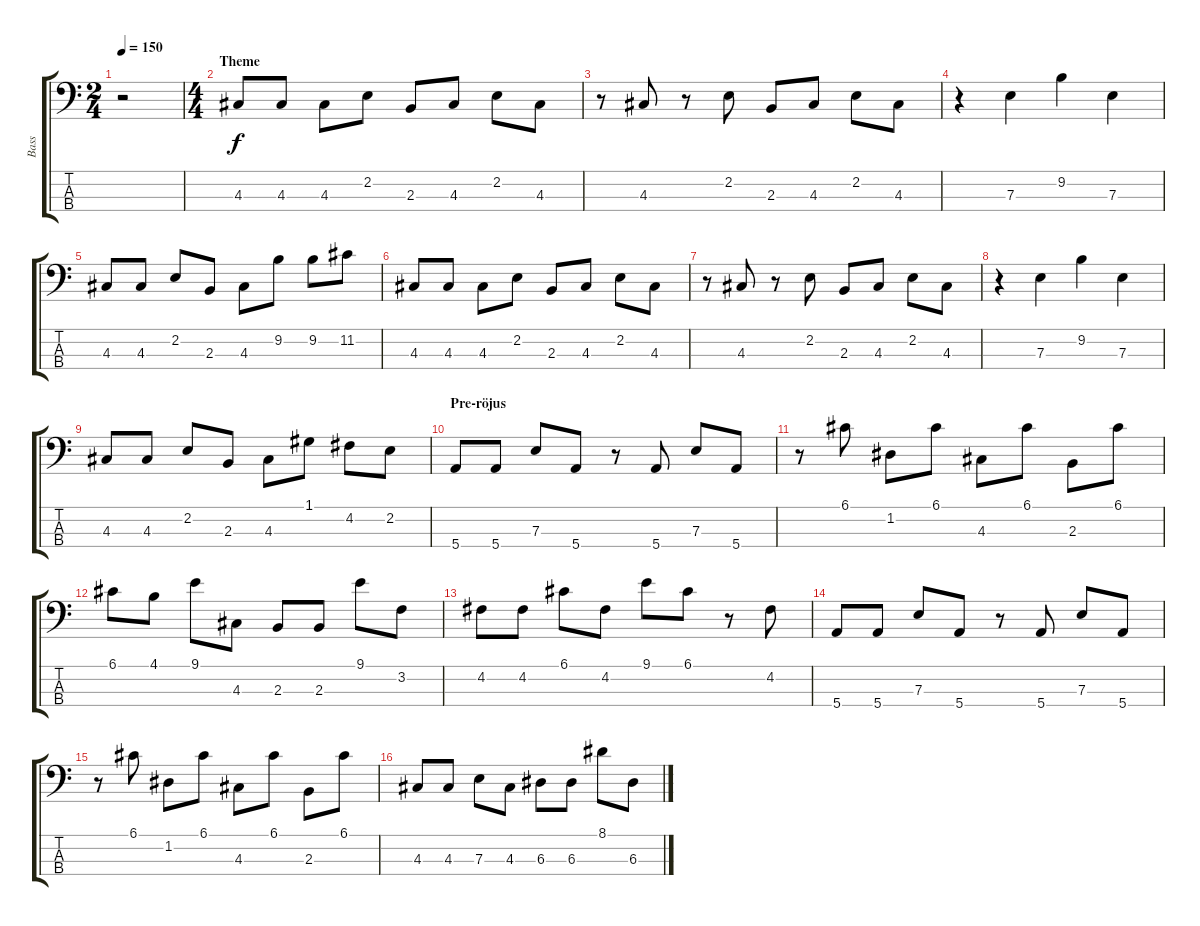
\track ("Bass" "Bass") {instrument electricbasspick}
\staff {score tabs}
\tuning (G2 D2 A1 E1) {hide}
\ts (2 4)
\tempo 150
\clef f4
\ks c
r.2{dy f instrument electricbasspick} |
\ts (4 4)
\section ("" "Theme")
4.3.8 4.3.8 4.3.8 2.2.8 2.3.8 4.3.8 2.2.8 4.3.8 |
r.8 4.3.8 r.8 2.2.8 2.3.8 4.3.8 2.2.8 4.3.8 |
r.4 7.3.4 9.2.4 7.3.4 |
4.3.8 4.3.8 2.2.8 2.3.8 4.3.8 9.2.8 9.2.8 11.2.8 |
4.3.8 4.3.8 4.3.8 2.2.8 2.3.8 4.3.8 2.2.8 4.3.8 |
r.8 4.3.8 r.8 2.2.8 2.3.8 4.3.8 2.2.8 4.3.8 |
r.4 7.3.4 9.2.4 7.3.4 |
4.3.8 4.3.8 2.2.8 2.3.8 4.3.8 1.1.8 4.2.8 2.2.8 |
\section ("" "Pre-röjus")
5.4.8 5.4.8 7.3.8 5.4.8 r.8 5.4.8 7.3.8 5.4.8 |
r.8 6.1.8 1.2.8 6.1.8 4.3.8 6.1.8 2.3.8 6.1.8 |
6.1.8 4.1.8 9.1.8 4.3.8 2.3.8 2.3.8 9.1.8 3.2.8 |
4.2.8 4.2.8 6.1.8 4.2.8 9.1.8 6.1.8 r.8 4.2.8 |
5.4.8 5.4.8 7.3.8 5.4.8 r.8 5.4.8 7.3.8 5.4.8 |
r.8 6.1.8 1.2.8 6.1.8 4.3.8 6.1.8 2.3.8 6.1.8 |
\section ("" "")
4.3.8 4.3.8 7.3.8 4.3.8 6.3.8 6.3.8 8.1.8 6.3.8
